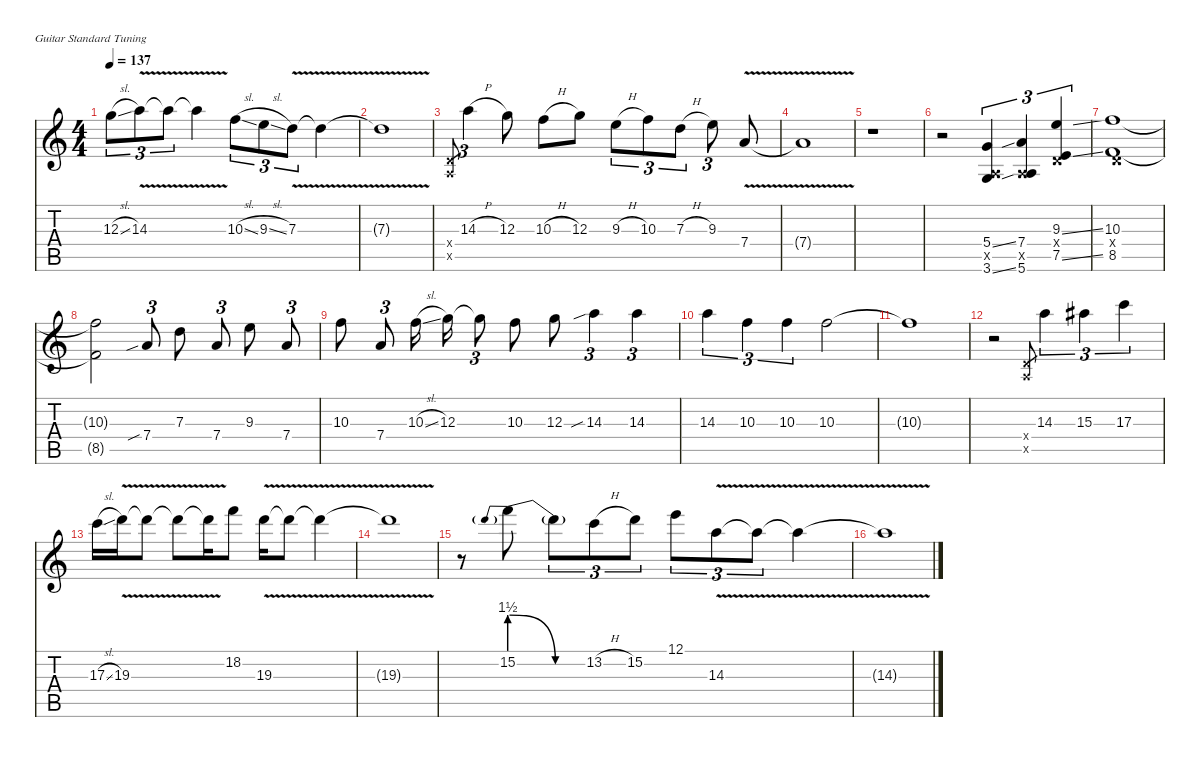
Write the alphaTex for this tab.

\defaultSystemsLayout 4
\hideDynamics
\bracketExtendMode nobrackets
\singleTrackTrackNamePolicy hidden
\multiTrackTrackNamePolicy hidden
\firstSystemTrackNameMode fullname
\firstSystemTrackNameOrientation horizontal
\otherSystemsTrackNameOrientation horizontal
\track ("Mikael Akerfeldt (Clean Jazz)" "jz.guit.") {instrument electricguitarjazz}
\staff {score tabs}
\tuning (E4 B3 G3 D3 A2 E2)
\ts (4 4)
\tempo 137
\clef g2
\ks c
12.3{sl}.8{tu (3 2) dy f beam Down} 14.3{v}.8{tu (3 2) beam Down} 14.3{v t}.8{tu (3 2) beam Down} 14.3{v t}.4{beam Down} 10.3{sl}.8{tu (3 2) beam Down} 9.3{sl}.8{tu (3 2) beam Down} 7.3{v}.8{tu (3 2) beam Down} 7.3{v t}.4{beam Down} |
7.3{v t}.1{beam Down} |
(0.4{x} 0.5{x}).8{gr dy mf beam Up} 14.3{h}.4{tu (3 2) dy f beam Down} 12.3.8{beam Down} 10.3{h}.8{beam Down} 12.3.8{beam Down} 9.3{h}.8{tu (3 2) beam Down} 10.3.8{tu (3 2) beam Down} 7.3{h}.8{tu (3 2) beam Down} 9.3.8{tu (3 2) beam Down} 7.4{v}.8{beam Up} |
7.4{v t}.1{beam Up} |
r.1{beam Down} |
r.2{beam Down} (5.4{ss} 0.5{x} 3.6{ss}).4{tu (3 2) beam Up} (7.4 0.5{x} 5.6).4{tu (3 2) beam Up} (9.3{ss} 0.4{x} 7.5{ss}).4{tu (3 2) beam Up} |
(10.3 0.4{x} 8.5).1{beam Up} |
(10.3{t} 8.5{t}).2{beam Down} 7.4{sib}.8{tu (3 2) beam Up} 7.3.8{beam Down} 7.4.8{tu (3 2) beam Up} 9.3.8{beam Down} 7.4.8{tu (3 2) beam Up} |
10.3.8{beam Down} 7.4.8{tu (3 2) beam Up} 10.3{sl}.16{beam Down} 12.3.16{beam Down} 12.3{t}.8{tu (3 2) beam Down} 10.3.8{beam Down} 12.3.8{beam Down} 14.3{sib}.4{tu (3 2) beam Down} 14.3.4{tu (3 2) beam Down} |
14.3.4{tu (3 2) dy mf beam Down} 10.3.4{tu (3 2) beam Down} 10.3.4{tu (3 2) beam Down} 10.3.2{dy mp beam Down} |
10.3{t}.1{dy f beam Down} |
r.2{beam Down} (0.4{x} 0.5{x}).8{gr dy mf beam Up} 14.3.4{tu (3 2) dy f beam Down} 15.3{acc #}.4{tu (3 2) beam Down} 17.3.4{tu (3 2) beam Down} |
17.3{sl}.16{beam Down} 19.3{v}.16{beam Down} 19.3{v t}.8{beam Down} 19.3{v t}.8{beam Down} 19.3{v t}.16{beam Down} 18.2.8{beam Down} 19.3{v}.16{beam Down} 19.3{v t}.8{beam Down} 19.3{v t}.4{beam Down} |
19.3{v t}.1{beam Down} |
r.8{beam Down} 15.2{be (prebendrelease 0 6 60 0)}.8{beam Down} 15.2{be (hold 0 0 60 0) t}.8{tu (3 2) beam Down} 13.2{h}.8{tu (3 2) beam Down} 15.2.8{tu (3 2) beam Down} 12.1.8{tu (3 2) beam Down} 14.3{v}.8{tu (3 2) beam Down} 14.3{v t}.8{tu (3 2) beam Down} 14.3{v t}.4{beam Down} |
14.3{v t}.1{beam Down}
